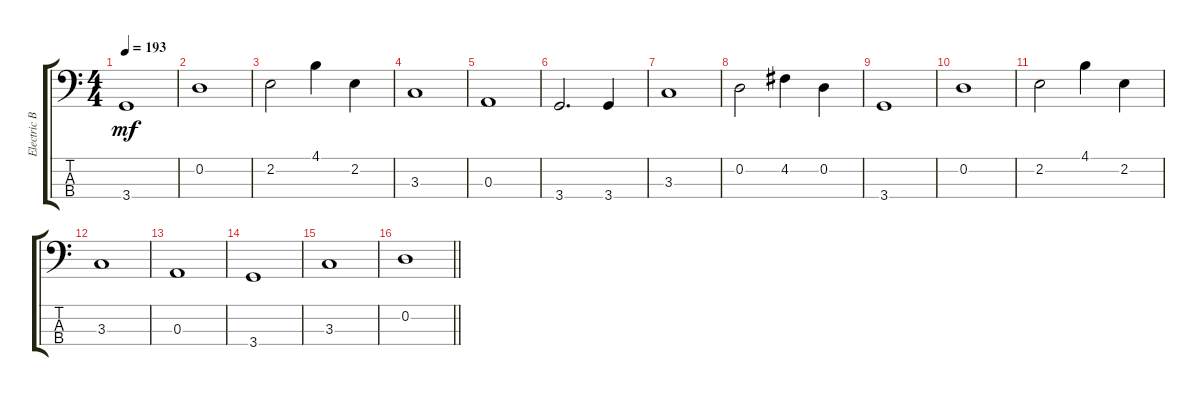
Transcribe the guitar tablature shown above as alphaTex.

\track ("Electric Bass" "Electric B") {instrument electricbassfinger}
\staff {score tabs}
\tuning (G2 D2 A1 E1) {hide}
\ts (4 4)
\tempo 193
\clef f4
\ks c
3.4.1{dy mf} |
0.2.1 |
2.2.2 4.1.4 2.2.4 |
3.3.1 |
0.3.1 |
3.4.2{d} 3.4.4 |
3.3.1 |
0.2.2 4.2.4 0.2.4 |
3.4.1 |
0.2.1 |
2.2.2 4.1.4 2.2.4 |
3.3.1 |
0.3.1 |
3.4.1 |
3.3.1 |
\barLineRight lightlight
0.2.1
